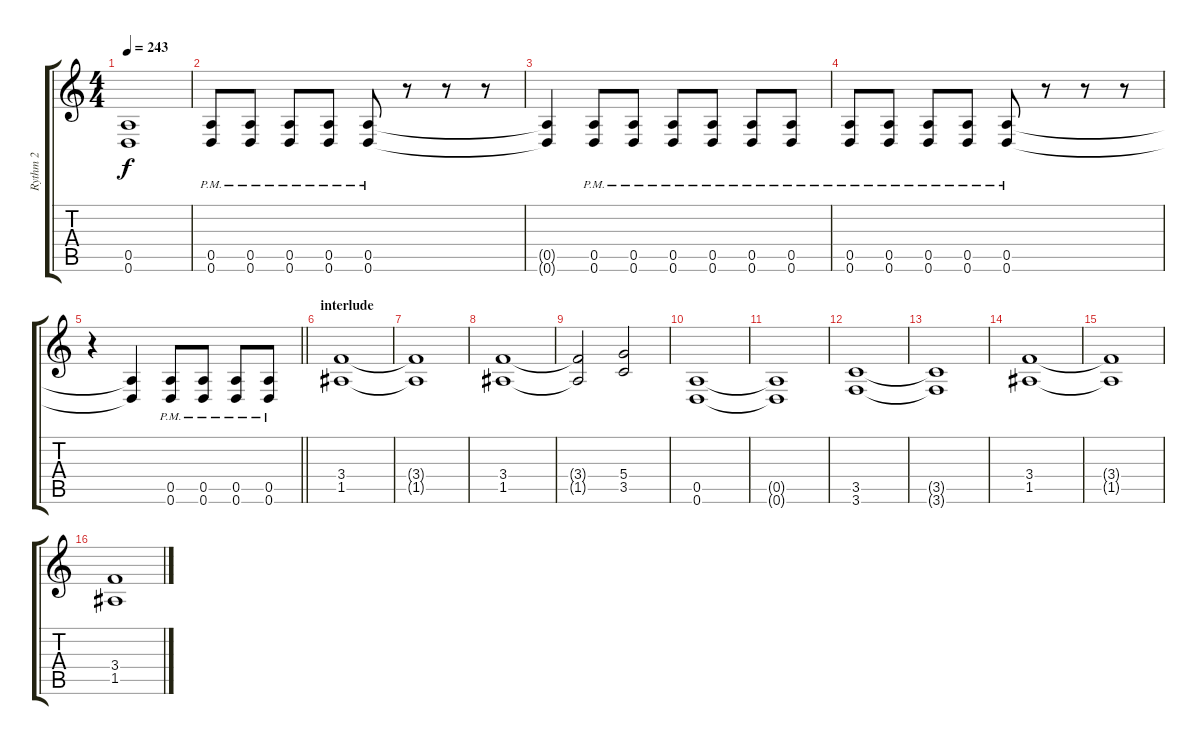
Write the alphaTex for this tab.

\track ("Rythm 2 " "Rythm 2 ") {instrument distortionguitar}
\staff {score tabs}
\tuning (E4 B3 G3 D3 A2 D2) {hide}
\ts (4 4)
\tempo 243
\clef g2
\ks c
(0.5{t} 0.6{t}).1{dy f} |
(0.5{pm} 0.6{pm}).8 (0.5{pm} 0.6{pm}).8 (0.5{pm} 0.6{pm}).8 (0.5{pm} 0.6{pm}).8 (0.5{pm} 0.6{pm}).8 r.8 r.8 r.8 |
(0.5{t} 0.6{t}).4 (0.5{pm} 0.6{pm}).8 (0.5{pm} 0.6{pm}).8 (0.5{pm} 0.6{pm}).8 (0.5{pm} 0.6{pm}).8 (0.5{pm} 0.6{pm}).8 (0.5{pm} 0.6{pm}).8 |
(0.5{pm} 0.6{pm}).8 (0.5{pm} 0.6{pm}).8 (0.5{pm} 0.6{pm}).8 (0.5{pm} 0.6{pm}).8 (0.5{pm} 0.6{pm}).8 r.8 r.8 r.8 |
\barLineRight lightlight
r.4 (0.5{t} 0.6{t}).4 (0.5{pm} 0.6{pm}).8 (0.5{pm} 0.6{pm}).8 (0.5{pm} 0.6{pm}).8 (0.5{pm} 0.6{pm}).8 |
\section ("" "interlude")
(3.4 1.5).1 |
(3.4{t} 1.5{t}).1 |
(3.4 1.5).1 |
(3.4{t} 1.5{t}).2 (5.4 3.5).2 |
(0.5 0.6).1 |
(0.5{t} 0.6{t}).1 |
(3.5 3.6).1 |
(3.5{t} 3.6{t}).1 |
(3.4 1.5).1 |
(3.4{t} 1.5{t}).1 |
(3.4 1.5).1
